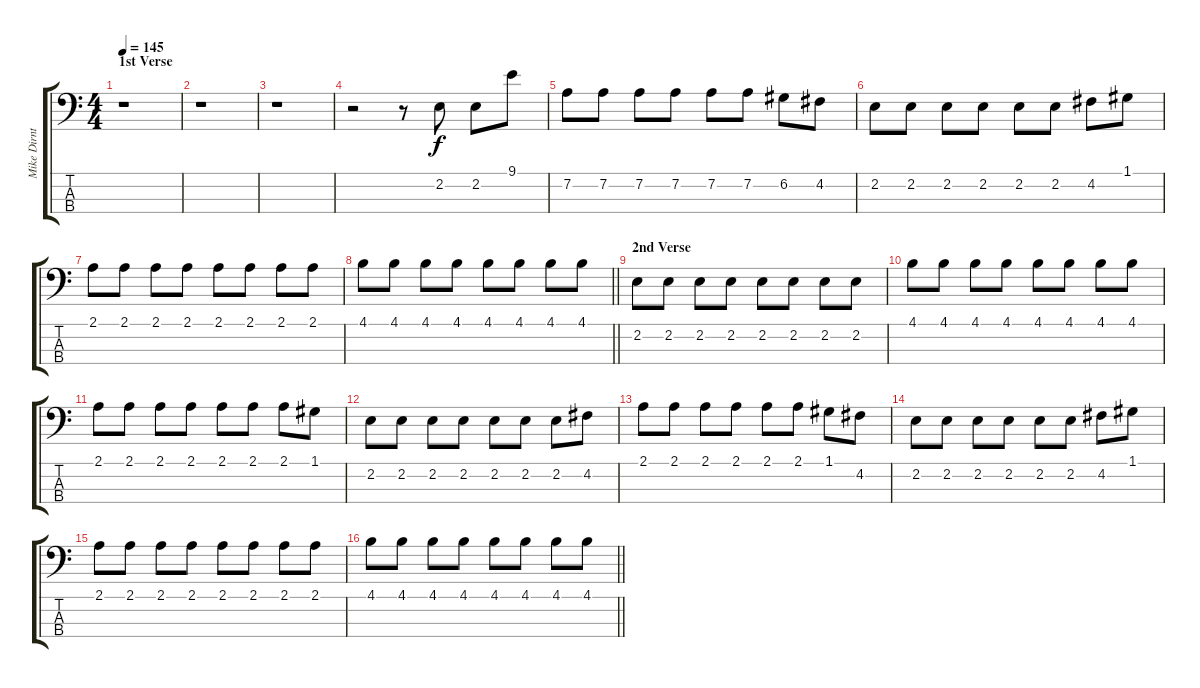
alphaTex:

\track ("Mike Dirnt (Bass)" "Mike Dirnt") {instrument electricbassfinger}
\staff {score tabs}
\tuning (G2 D2 A1 E1) {hide}
\ts (4 4)
\section ("" "1st Verse")
\tempo 145
\clef f4
\ks c
r.1{dy f instrument electricbassfinger} |
r.1 |
r.1 |
r.2 r.8 2.2.8 2.2.8 9.1.8 |
7.2.8 7.2.8 7.2.8 7.2.8 7.2.8 7.2.8 6.2.8 4.2.8 |
2.2.8 2.2.8 2.2.8 2.2.8 2.2.8 2.2.8 4.2.8 1.1.8 |
2.1.8 2.1.8 2.1.8 2.1.8 2.1.8 2.1.8 2.1.8 2.1.8 |
\barLineRight lightlight
4.1.8 4.1.8 4.1.8 4.1.8 4.1.8 4.1.8 4.1.8 4.1.8 |
\section ("" "2nd Verse")
2.2.8 2.2.8 2.2.8 2.2.8 2.2.8 2.2.8 2.2.8 2.2.8 |
4.1.8 4.1.8 4.1.8 4.1.8 4.1.8 4.1.8 4.1.8 4.1.8 |
2.1.8 2.1.8 2.1.8 2.1.8 2.1.8 2.1.8 2.1.8 1.1.8 |
2.2.8 2.2.8 2.2.8 2.2.8 2.2.8 2.2.8 2.2.8 4.2.8 |
2.1.8 2.1.8 2.1.8 2.1.8 2.1.8 2.1.8 1.1.8 4.2.8 |
2.2.8 2.2.8 2.2.8 2.2.8 2.2.8 2.2.8 4.2.8 1.1.8 |
2.1.8 2.1.8 2.1.8 2.1.8 2.1.8 2.1.8 2.1.8 2.1.8 |
\barLineRight lightlight
4.1.8 4.1.8 4.1.8 4.1.8 4.1.8 4.1.8 4.1.8 4.1.8
